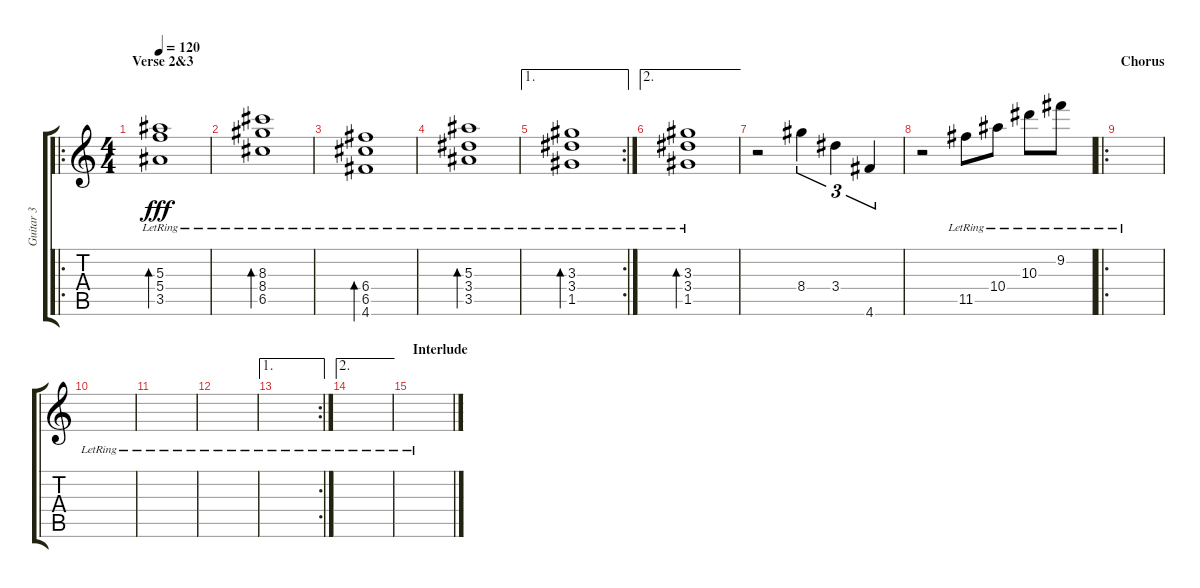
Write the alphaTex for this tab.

\track ("Guitar 3" "Guitar 3") {instrument acousticguitarsteel}
\staff {score tabs}
\tuning (D5 A4 F4 C4 G3 D3) {hide}
\ro
\ts (4 4)
\section ("" "Verse 2&3")
\tempo 120
\clef g2
\ks c
(5.3{lr} 5.4{lr} 3.5{lr}).1{bd 240 dy fff instrument acousticguitarsteel} |
(8.3{lr} 8.4{lr} 6.5{lr}).1{bd 240} |
(6.4{lr} 6.5{lr} 4.6{lr}).1{bd 240} |
(5.3{lr} 3.4{lr} 3.5{lr}).1{bd 240} |
\ae 1
\rc 2
(3.3{lr} 3.4{lr} 1.5{lr}).1{bd 240} |
\ae 2
(3.3{lr} 3.4{lr} 1.5{lr}).1{bd 240} |
r.2 8.4.4{tu (3 2)} 3.4.4{tu (3 2)} 4.6.4{tu (3 2)} |
r.2 11.5{lr}.8 10.4{lr}.8 10.3{lr}.8 9.2{lr}.8 |
\ro
\section ("" "Chorus")
|
|
|
|
\ae 1
\rc 2
|
\ae 2
|
\section ("" "Interlude")
